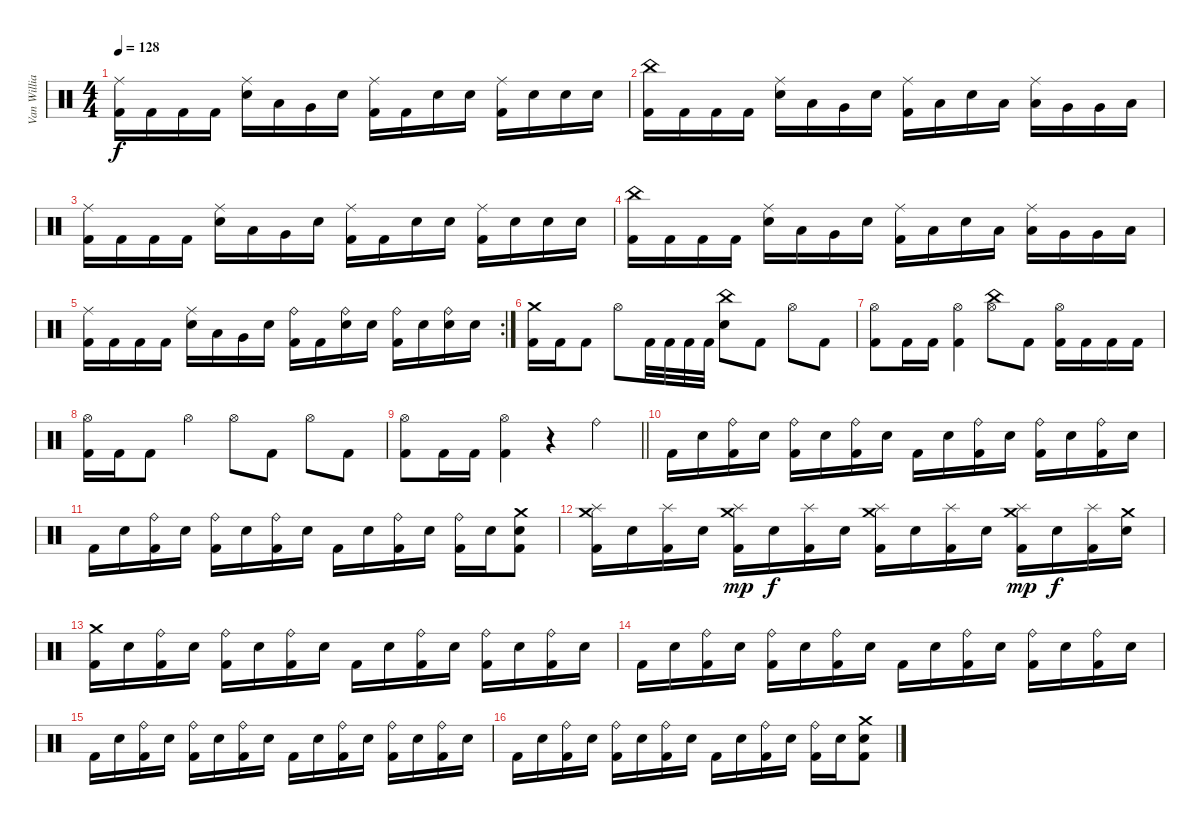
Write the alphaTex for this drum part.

\track ("Van Williams" "Van Willia") {instrument percussion}
\staff {score}
\articulation defaults
\ts (4 4)
\tempo 128
\clef neutral
\ks c
("Ride (middle)" "Kick (hit) 2").16{dy f} "Kick (hit) 2".16 "Kick (hit) 2".16 "Kick (hit) 2".16 ("Ride (middle)" "Electric Snare (hit)").16 "Low Tom (hit)".16 "Very Low Tom (hit)".16 "Electric Snare (hit)".16 ("Ride (middle)" "Kick (hit) 2").16 "Kick (hit) 2".16 "Electric Snare (hit)".16 "Electric Snare (hit)".16 ("Ride (middle)" "Kick (hit) 2").16 "Electric Snare (hit)".16 "Electric Snare (hit)".16 "Electric Snare (hit)".16 |
("China (hit)" "Kick (hit) 2").16 "Kick (hit) 2".16 "Kick (hit) 2".16 "Kick (hit) 2".16 ("Ride (middle)" "Electric Snare (hit)").16 "Low Tom (hit)".16 "Very Low Tom (hit)".16 "Electric Snare (hit)".16 ("Ride (middle)" "Kick (hit) 2").16 "Low Floor Tom (hit)".16 "Electric Snare (hit)".16 "Low Tom (hit)".16 ("Ride (middle)" "Low Tom (hit)").16 "Very Low Tom (hit)".16 "Very Low Tom (hit)".16 "Low Floor Tom (hit)".16 |
("Ride (middle)" "Kick (hit) 2").16 "Kick (hit) 2".16 "Kick (hit) 2".16 "Kick (hit) 2".16 ("Ride (middle)" "Electric Snare (hit)").16 "Low Tom (hit)".16 "Very Low Tom (hit)".16 "Electric Snare (hit)".16 ("Ride (middle)" "Kick (hit) 2").16 "Kick (hit) 2".16 "Electric Snare (hit)".16 "Electric Snare (hit)".16 ("Ride (middle)" "Kick (hit) 2").16 "Electric Snare (hit)".16 "Electric Snare (hit)".16 "Electric Snare (hit)".16 |
("China (hit)" "Kick (hit) 2").16 "Kick (hit) 2".16 "Kick (hit) 2".16 "Kick (hit) 2".16 ("Ride (middle)" "Electric Snare (hit)").16 "Low Tom (hit)".16 "Very Low Tom (hit)".16 "Electric Snare (hit)".16 ("Ride (middle)" "Kick (hit) 2").16 "Low Floor Tom (hit)".16 "Electric Snare (hit)".16 "Low Tom (hit)".16 ("Ride (middle)" "Low Tom (hit)").16 "Very Low Tom (hit)".16 "Very Low Tom (hit)".16 "Low Floor Tom (hit)".16 |
\rc 2
("Ride (middle)" "Kick (hit) 2").16 "Kick (hit) 2".16 "Kick (hit) 2".16 "Kick (hit) 2".16 ("Ride (middle)" "Electric Snare (hit)").16 "Low Tom (hit)".16 "Very Low Tom (hit)".16 "Electric Snare (hit)".16 ("Ride (bell)" "Kick (hit) 2").16 "Kick (hit) 2".16 ("Ride (bell)" "Electric Snare (hit)").16 "Electric Snare (hit)".16 ("Ride (bell)" "Kick (hit) 2").16 "Electric Snare (hit)".16 ("Ride (bell)" "Electric Snare (hit)").16 "Electric Snare (hit)".16 |
("Crash medium (hit)" "Kick (hit) 2").16 "Kick (hit) 2".16 "Kick (hit) 2".8 "Hi-Hat (open)".8 "Kick (hit) 2".32 "Kick (hit) 2".32 "Kick (hit) 2".32 "Kick (hit) 2".32 ("China (hit)" "Electric Snare (hit)").8 "Kick (hit) 2".8 "Hi-Hat (open)".8 "Kick (hit) 2".8 |
("Hi-Hat (open)" "Kick (hit) 2").8 "Kick (hit) 2".16 "Kick (hit) 2".16 ("Hi-Hat (open)" "Kick (hit) 2").4 ("China (hit)" "Hi-Hat (open)").8 "Kick (hit) 2".8 ("Hi-Hat (open)" "Kick (hit) 2").16 "Kick (hit) 2".16 "Kick (hit) 2".16 "Kick (hit) 2".16 |
("Hi-Hat (open)" "Kick (hit) 2").16 "Kick (hit) 2".16 "Kick (hit) 2".8 "Hi-Hat (open)".4 "Hi-Hat (open)".8 "Kick (hit) 2".8 "Hi-Hat (open)".8 "Kick (hit) 2".8 |
\barLineRight lightlight
("Hi-Hat (open)" "Kick (hit) 2").8 "Kick (hit) 2".16 "Kick (hit) 2".16 ("Hi-Hat (open)" "Kick (hit) 2").4 r.4 "Ride (bell)".4 |
"Kick (hit) 2".16 "Electric Snare (hit)".16 ("Ride (bell)" "Kick (hit) 2").16 "Electric Snare (hit)".16 ("Ride (bell)" "Kick (hit) 2").16 "Electric Snare (hit)".16 ("Ride (bell)" "Kick (hit) 2").16 "Electric Snare (hit)".16 "Kick (hit) 2".16 "Electric Snare (hit)".16 ("Ride (bell)" "Kick (hit) 2").16 "Electric Snare (hit)".16 ("Ride (bell)" "Kick (hit) 2").16 "Electric Snare (hit)".16 ("Ride (bell)" "Kick (hit) 2").16 "Electric Snare (hit)".16 |
"Kick (hit) 2".16 "Electric Snare (hit)".16 ("Ride (bell)" "Kick (hit) 2").16 "Electric Snare (hit)".16 ("Ride (bell)" "Kick (hit) 2").16 "Electric Snare (hit)".16 ("Ride (bell)" "Kick (hit) 2").16 "Electric Snare (hit)".16 "Kick (hit) 2".16 "Electric Snare (hit)".16 ("Ride (bell)" "Kick (hit) 2").16 "Electric Snare (hit)".16 ("Ride (bell)" "Kick (hit) 2").16 "Electric Snare (hit)".16 ("Crash medium (hit)" "Electric Snare (hit)" "Kick (hit) 2").8 |
("Crash medium (hit)" "Splash (hit)" "Kick (hit) 2").16 "Electric Snare (hit)".16 ("Splash (hit)" "Kick (hit) 2").16 "Electric Snare (hit)".16 ("Crash medium (hit)" "Splash (hit)" "Kick (hit) 2").16{dy mp} "Electric Snare (hit)".16{dy f} ("Splash (hit)" "Kick (hit) 2").16 "Electric Snare (hit)".16 ("Crash medium (hit)" "Splash (hit)" "Kick (hit) 2").16 "Electric Snare (hit)".16 ("Splash (hit)" "Kick (hit) 2").16 "Electric Snare (hit)".16 ("Crash medium (hit)" "Splash (hit)" "Kick (hit) 2").16{dy mp} "Electric Snare (hit)".16{dy f} ("Splash (hit)" "Kick (hit) 2").16 ("Crash medium (hit)" "Electric Snare (hit)").16 |
("Crash medium (hit)" "Kick (hit) 2").16 "Electric Snare (hit)".16 ("Ride (bell)" "Kick (hit) 2").16 "Electric Snare (hit)".16 ("Ride (bell)" "Kick (hit) 2").16 "Electric Snare (hit)".16 ("Ride (bell)" "Kick (hit) 2").16 "Electric Snare (hit)".16 "Kick (hit) 2".16 "Electric Snare (hit)".16 ("Ride (bell)" "Kick (hit) 2").16 "Electric Snare (hit)".16 ("Ride (bell)" "Kick (hit) 2").16 "Electric Snare (hit)".16 ("Ride (bell)" "Kick (hit) 2").16 "Electric Snare (hit)".16 |
"Kick (hit) 2".16 "Electric Snare (hit)".16 ("Ride (bell)" "Kick (hit) 2").16 "Electric Snare (hit)".16 ("Ride (bell)" "Kick (hit) 2").16 "Electric Snare (hit)".16 ("Ride (bell)" "Kick (hit) 2").16 "Electric Snare (hit)".16 "Kick (hit) 2".16 "Electric Snare (hit)".16 ("Ride (bell)" "Kick (hit) 2").16 "Electric Snare (hit)".16 ("Ride (bell)" "Kick (hit) 2").16 "Electric Snare (hit)".16 ("Ride (bell)" "Kick (hit) 2").16 "Electric Snare (hit)".16 |
"Kick (hit) 2".16 "Electric Snare (hit)".16 ("Ride (bell)" "Kick (hit) 2").16 "Electric Snare (hit)".16 ("Ride (bell)" "Kick (hit) 2").16 "Electric Snare (hit)".16 ("Ride (bell)" "Kick (hit) 2").16 "Electric Snare (hit)".16 "Kick (hit) 2".16 "Electric Snare (hit)".16 ("Ride (bell)" "Kick (hit) 2").16 "Electric Snare (hit)".16 ("Ride (bell)" "Kick (hit) 2").16 "Electric Snare (hit)".16 ("Ride (bell)" "Kick (hit) 2").16 "Electric Snare (hit)".16 |
"Kick (hit) 2".16 "Electric Snare (hit)".16 ("Ride (bell)" "Kick (hit) 2").16 "Electric Snare (hit)".16 ("Ride (bell)" "Kick (hit) 2").16 "Electric Snare (hit)".16 ("Ride (bell)" "Kick (hit) 2").16 "Electric Snare (hit)".16 "Kick (hit) 2".16 "Electric Snare (hit)".16 ("Ride (bell)" "Kick (hit) 2").16 "Electric Snare (hit)".16 ("Ride (bell)" "Kick (hit) 2").16 "Electric Snare (hit)".16 ("Crash medium (hit)" "Electric Snare (hit)" "Kick (hit) 2").8
